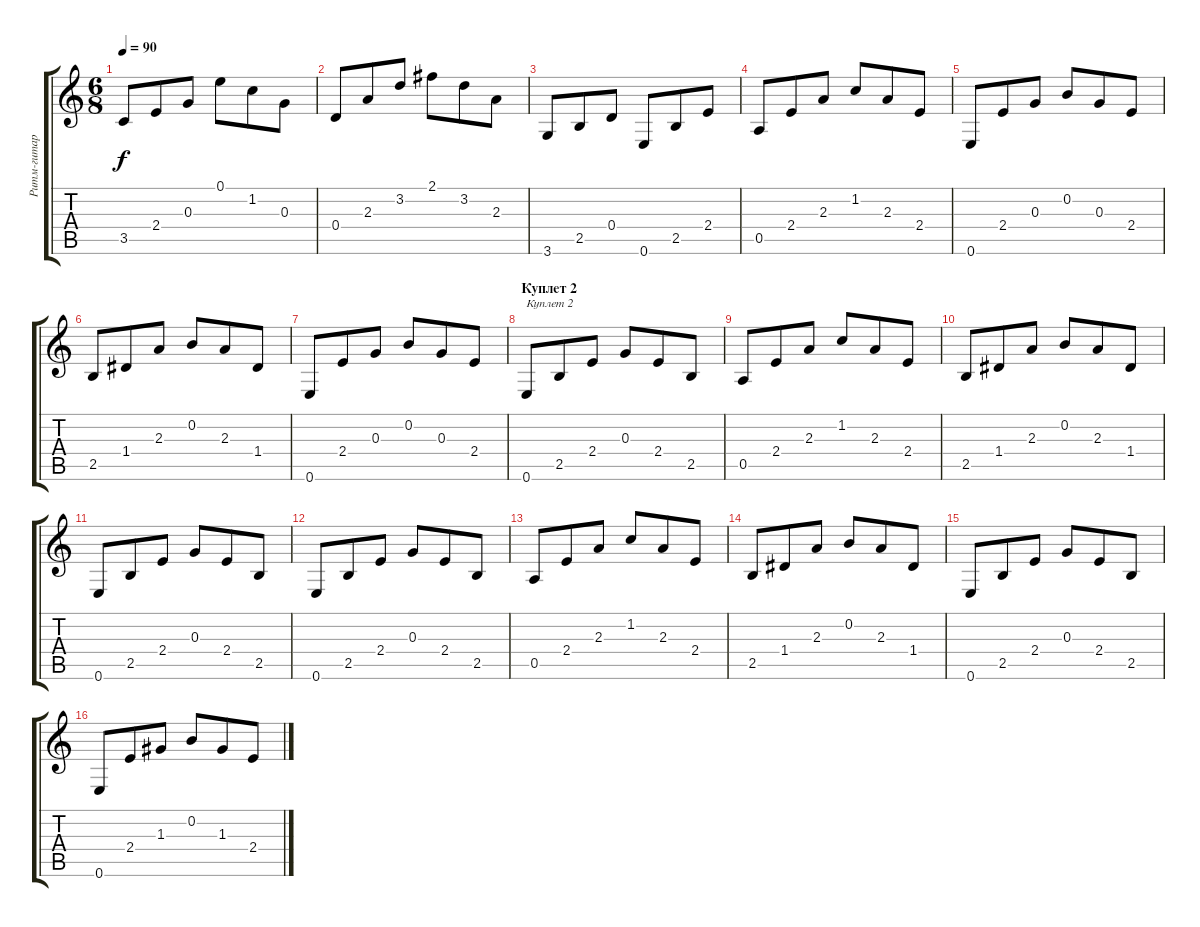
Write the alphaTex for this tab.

\track ("Ритм-гитара" "Ритм-гитар") {instrument acousticguitarnylon}
\staff {score tabs}
\tuning (E4 B3 G3 D3 A2 E2) {hide}
\ts (6 8)
\tempo 90
\clef g2
\ks c
3.5.8{dy f} 2.4.8 0.3.8 0.1.8 1.2.8 0.3.8 |
0.4.8 2.3.8 3.2.8 2.1.8 3.2.8 2.3.8 |
3.6.8 2.5.8 0.4.8 0.6.8 2.5.8 2.4.8 |
0.5.8 2.4.8 2.3.8 1.2.8 2.3.8 2.4.8 |
0.6.8 2.4.8 0.3.8 0.2.8 0.3.8 2.4.8 |
2.5.8 1.4.8 2.3.8 0.2.8 2.3.8 1.4.8 |
0.6.8 2.4.8 0.3.8 0.2.8 0.3.8 2.4.8 |
\section ("" "Куплет 2")
0.6.8{txt "Куплет 2"} 2.5.8 2.4.8 0.3.8 2.4.8 2.5.8 |
0.5.8 2.4.8 2.3.8 1.2.8 2.3.8 2.4.8 |
2.5.8 1.4.8 2.3.8 0.2.8 2.3.8 1.4.8 |
0.6.8 2.5.8 2.4.8 0.3.8 2.4.8 2.5.8 |
0.6.8 2.5.8 2.4.8 0.3.8 2.4.8 2.5.8 |
0.5.8 2.4.8 2.3.8 1.2.8 2.3.8 2.4.8 |
2.5.8 1.4.8 2.3.8 0.2.8 2.3.8 1.4.8 |
0.6.8 2.5.8 2.4.8 0.3.8 2.4.8 2.5.8 |
0.6.8 2.4.8 1.3.8 0.2.8 1.3.8 2.4.8
